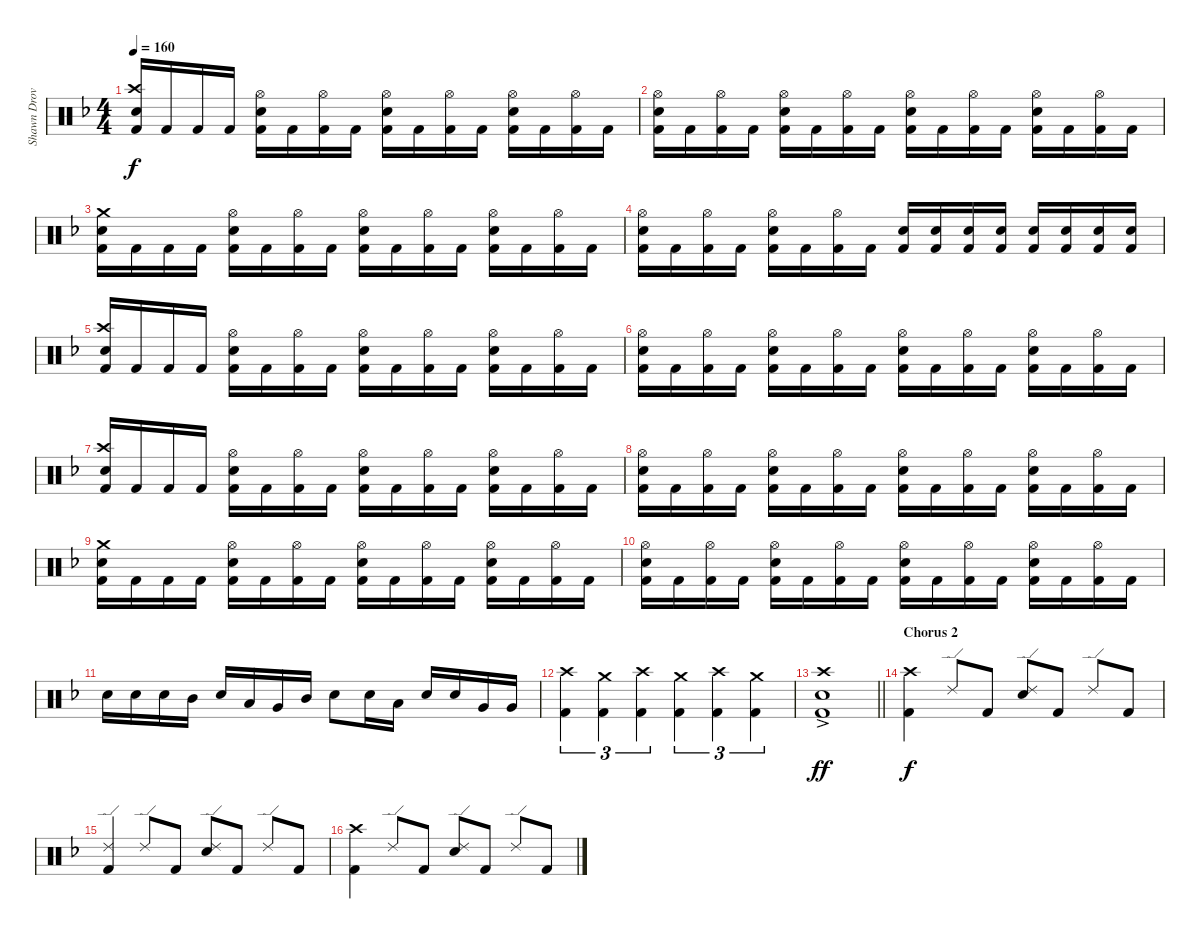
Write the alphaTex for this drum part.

\track ("Shawn Drover - Drums" "Shawn Drov") {instrument percussion}
\staff {score}
\articulation defaults
\ts (4 4)
\tempo 160
\clef neutral
\ks f
("Snare (hit) 2" "Crash high (hit)" "Kick (hit) 2").16{dy f} "Kick (hit) 2".16 "Kick (hit) 2".16 "Kick (hit) 2".16 ("Snare (hit) 2" "Hi-Hat (open)" "Kick (hit) 2").16 "Kick (hit) 2".16 ("Hi-Hat (open)" "Kick (hit) 2").16 "Kick (hit) 2".16 ("Snare (hit) 2" "Hi-Hat (open)" "Kick (hit) 2").16 "Kick (hit) 2".16 ("Hi-Hat (open)" "Kick (hit) 2").16 "Kick (hit) 2".16 ("Snare (hit) 2" "Hi-Hat (open)" "Kick (hit) 2").16 "Kick (hit) 2".16 ("Hi-Hat (open)" "Kick (hit) 2").16 "Kick (hit) 2".16 |
("Snare (hit) 2" "Hi-Hat (open)" "Kick (hit) 2").16 "Kick (hit) 2".16 ("Hi-Hat (open)" "Kick (hit) 2").16 "Kick (hit) 2".16 ("Snare (hit) 2" "Hi-Hat (open)" "Kick (hit) 2").16 "Kick (hit) 2".16 ("Hi-Hat (open)" "Kick (hit) 2").16 "Kick (hit) 2".16 ("Snare (hit) 2" "Hi-Hat (open)" "Kick (hit) 2").16 "Kick (hit) 2".16 ("Hi-Hat (open)" "Kick (hit) 2").16 "Kick (hit) 2".16 ("Snare (hit) 2" "Hi-Hat (open)" "Kick (hit) 2").16 "Kick (hit) 2".16 ("Hi-Hat (open)" "Kick (hit) 2").16 "Kick (hit) 2".16 |
("Snare (hit) 2" "Crash medium (hit)" "Kick (hit) 2").16 "Kick (hit) 2".16 "Kick (hit) 2".16 "Kick (hit) 2".16 ("Snare (hit) 2" "Hi-Hat (open)" "Kick (hit) 2").16 "Kick (hit) 2".16 ("Hi-Hat (open)" "Kick (hit) 2").16 "Kick (hit) 2".16 ("Snare (hit) 2" "Hi-Hat (open)" "Kick (hit) 2").16 "Kick (hit) 2".16 ("Hi-Hat (open)" "Kick (hit) 2").16 "Kick (hit) 2".16 ("Snare (hit) 2" "Hi-Hat (open)" "Kick (hit) 2").16 "Kick (hit) 2".16 ("Hi-Hat (open)" "Kick (hit) 2").16 "Kick (hit) 2".16 |
("Snare (hit) 2" "Hi-Hat (open)" "Kick (hit) 2").16 "Kick (hit) 2".16 ("Hi-Hat (open)" "Kick (hit) 2").16 "Kick (hit) 2".16 ("Snare (hit) 2" "Hi-Hat (open)" "Kick (hit) 2").16 "Kick (hit) 2".16 ("Hi-Hat (open)" "Kick (hit) 2").16 "Kick (hit) 2".16 ("Snare (hit) 2" "Kick (hit) 2").16 ("Snare (hit) 2" "Kick (hit) 2").16 ("Snare (hit) 2" "Kick (hit) 2").16 ("Snare (hit) 2" "Kick (hit) 2").16 ("Snare (hit) 2" "Kick (hit) 2").16 ("Snare (hit) 2" "Kick (hit) 2").16 ("Snare (hit) 2" "Kick (hit) 2").16 ("Snare (hit) 2" "Kick (hit) 2").16 |
("Snare (hit) 2" "Crash high (hit)" "Kick (hit) 2").16 "Kick (hit) 2".16 "Kick (hit) 2".16 "Kick (hit) 2".16 ("Snare (hit) 2" "Hi-Hat (open)" "Kick (hit) 2").16 "Kick (hit) 2".16 ("Hi-Hat (open)" "Kick (hit) 2").16 "Kick (hit) 2".16 ("Snare (hit) 2" "Hi-Hat (open)" "Kick (hit) 2").16 "Kick (hit) 2".16 ("Hi-Hat (open)" "Kick (hit) 2").16 "Kick (hit) 2".16 ("Snare (hit) 2" "Hi-Hat (open)" "Kick (hit) 2").16 "Kick (hit) 2".16 ("Hi-Hat (open)" "Kick (hit) 2").16 "Kick (hit) 2".16 |
("Snare (hit) 2" "Hi-Hat (open)" "Kick (hit) 2").16 "Kick (hit) 2".16 ("Hi-Hat (open)" "Kick (hit) 2").16 "Kick (hit) 2".16 ("Snare (hit) 2" "Hi-Hat (open)" "Kick (hit) 2").16 "Kick (hit) 2".16 ("Hi-Hat (open)" "Kick (hit) 2").16 "Kick (hit) 2".16 ("Snare (hit) 2" "Hi-Hat (open)" "Kick (hit) 2").16 "Kick (hit) 2".16 ("Hi-Hat (open)" "Kick (hit) 2").16 "Kick (hit) 2".16 ("Snare (hit) 2" "Hi-Hat (open)" "Kick (hit) 2").16 "Kick (hit) 2".16 ("Hi-Hat (open)" "Kick (hit) 2").16 "Kick (hit) 2".16 |
("Snare (hit) 2" "Crash high (hit)" "Kick (hit) 2").16 "Kick (hit) 2".16 "Kick (hit) 2".16 "Kick (hit) 2".16 ("Snare (hit) 2" "Hi-Hat (open)" "Kick (hit) 2").16 "Kick (hit) 2".16 ("Hi-Hat (open)" "Kick (hit) 2").16 "Kick (hit) 2".16 ("Snare (hit) 2" "Hi-Hat (open)" "Kick (hit) 2").16 "Kick (hit) 2".16 ("Hi-Hat (open)" "Kick (hit) 2").16 "Kick (hit) 2".16 ("Snare (hit) 2" "Hi-Hat (open)" "Kick (hit) 2").16 "Kick (hit) 2".16 ("Hi-Hat (open)" "Kick (hit) 2").16 "Kick (hit) 2".16 |
("Snare (hit) 2" "Hi-Hat (open)" "Kick (hit) 2").16 "Kick (hit) 2".16 ("Hi-Hat (open)" "Kick (hit) 2").16 "Kick (hit) 2".16 ("Snare (hit) 2" "Hi-Hat (open)" "Kick (hit) 2").16 "Kick (hit) 2".16 ("Hi-Hat (open)" "Kick (hit) 2").16 "Kick (hit) 2".16 ("Snare (hit) 2" "Hi-Hat (open)" "Kick (hit) 2").16 "Kick (hit) 2".16 ("Hi-Hat (open)" "Kick (hit) 2").16 "Kick (hit) 2".16 ("Snare (hit) 2" "Hi-Hat (open)" "Kick (hit) 2").16 "Kick (hit) 2".16 ("Hi-Hat (open)" "Kick (hit) 2").16 "Kick (hit) 2".16 |
("Snare (hit) 2" "Crash medium (hit)" "Kick (hit) 2").16 "Kick (hit) 2".16 "Kick (hit) 2".16 "Kick (hit) 2".16 ("Snare (hit) 2" "Hi-Hat (open)" "Kick (hit) 2").16 "Kick (hit) 2".16 ("Hi-Hat (open)" "Kick (hit) 2").16 "Kick (hit) 2".16 ("Snare (hit) 2" "Hi-Hat (open)" "Kick (hit) 2").16 "Kick (hit) 2".16 ("Hi-Hat (open)" "Kick (hit) 2").16 "Kick (hit) 2".16 ("Snare (hit) 2" "Hi-Hat (open)" "Kick (hit) 2").16 "Kick (hit) 2".16 ("Hi-Hat (open)" "Kick (hit) 2").16 "Kick (hit) 2".16 |
("Snare (hit) 2" "Hi-Hat (open)" "Kick (hit) 2").16 "Kick (hit) 2".16 ("Hi-Hat (open)" "Kick (hit) 2").16 "Kick (hit) 2".16 ("Snare (hit) 2" "Hi-Hat (open)" "Kick (hit) 2").16 "Kick (hit) 2".16 ("Hi-Hat (open)" "Kick (hit) 2").16 "Kick (hit) 2".16 ("Snare (hit) 2" "Hi-Hat (open)" "Kick (hit) 2").16 "Kick (hit) 2".16 ("Hi-Hat (open)" "Kick (hit) 2").16 "Kick (hit) 2".16 ("Snare (hit) 2" "Hi-Hat (open)" "Kick (hit) 2").16 "Kick (hit) 2".16 ("Hi-Hat (open)" "Kick (hit) 2").16 "Kick (hit) 2".16 |
"Snare (hit) 2".16 "Snare (hit) 2".16 "Snare (hit) 2".16 "Mid Tom (hit)".16 "Snare (hit) 2".16 "Low Tom (hit)".16 "Very Low Tom (hit)".16 "Mid Tom (hit)".16 "Snare (hit) 2".8 "Snare (hit) 2".16 "Low Tom (hit)".16 "Snare (hit) 2".16 "Snare (hit) 2".16 "Very Low Tom (hit)".16 "Very Low Tom (hit)".16 |
("Crash high (hit)" "Kick (hit) 2").4{tu (3 2)} ("Crash medium (hit)" "Kick (hit) 2").4{tu (3 2)} ("Crash high (hit)" "Kick (hit) 2").4{tu (3 2)} ("Crash medium (hit)" "Kick (hit) 2").4{tu (3 2)} ("Crash high (hit)" "Kick (hit) 2").4{tu (3 2)} ("Crash medium (hit)" "Kick (hit) 2").4{tu (3 2)} |
\barLineRight lightlight
("Snare (hit) 2"{ac} "Crash high (hit)" "Kick (hit) 2").1{dy ff} |
\section ("" "Chorus 2")
("Crash high (hit)" "Kick (hit) 2").4{dy f} "Ride (edge) 2".8 "Kick (hit) 2".8 ("Snare (hit) 2" "Ride (edge) 2").8 "Kick (hit) 2".8 "Ride (edge) 2".8 "Kick (hit) 2".8 |
("Ride (edge) 2" "Kick (hit) 2").4 "Ride (edge) 2".8 "Kick (hit) 2".8 ("Snare (hit) 2" "Ride (edge) 2").8 "Kick (hit) 2".8 "Ride (edge) 2".8 "Kick (hit) 2".8 |
("Crash high (hit)" "Kick (hit) 2").4 "Ride (edge) 2".8 "Kick (hit) 2".8 ("Snare (hit) 2" "Ride (edge) 2").8 "Kick (hit) 2".8 "Ride (edge) 2".8 "Kick (hit) 2".8
